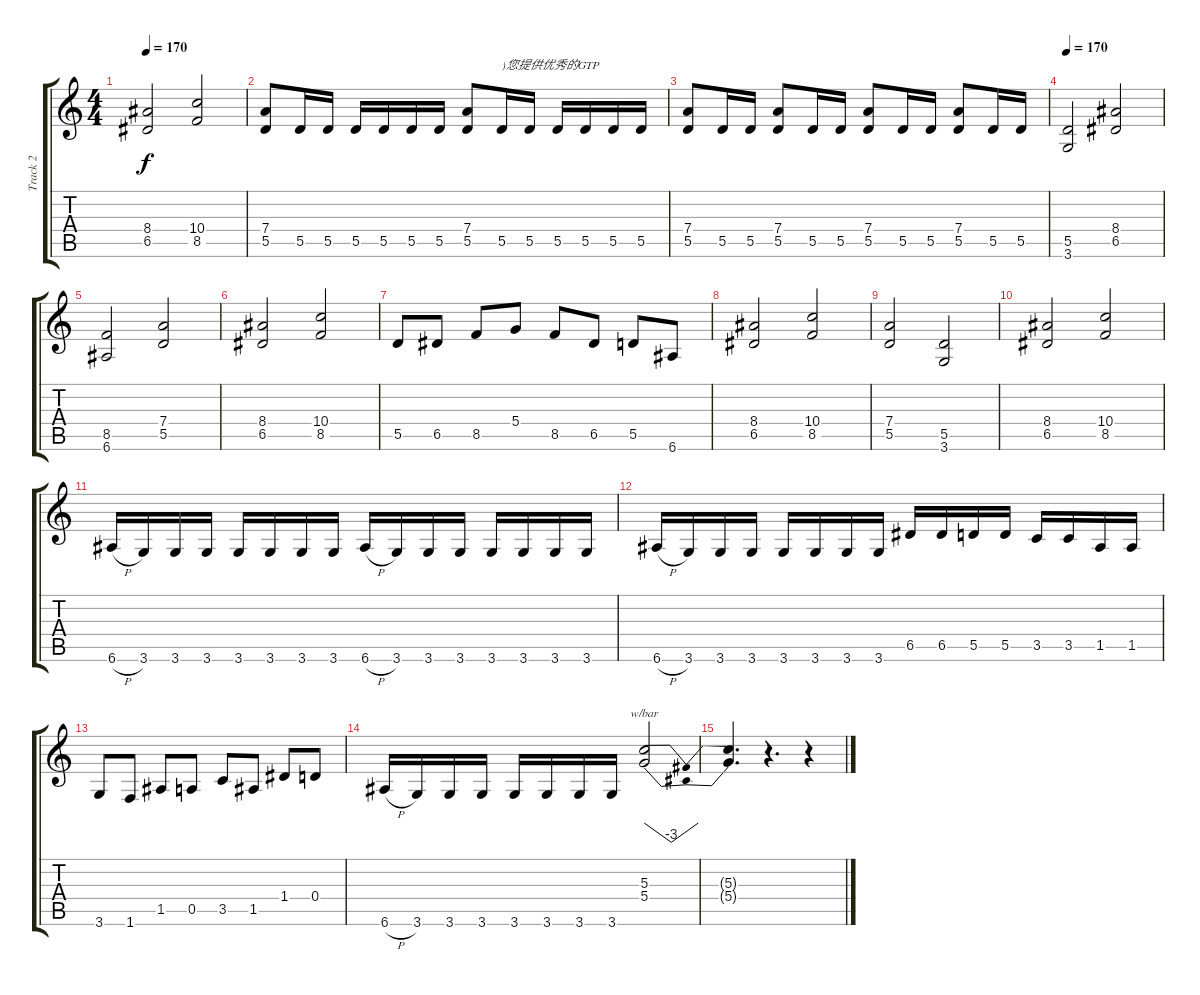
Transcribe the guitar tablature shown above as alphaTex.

\track ("Track 2" "Track 2") {instrument overdrivenguitar}
\staff {score tabs}
\tuning (E4 B3 G3 D3 A2 E2) {hide}
\ts (4 4)
\tempo 170
\clef g2
\ks c
(8.4 6.5).2{dy f} (10.4 8.5).2 |
(7.4 5.5).8 5.5.16 5.5.16 5.5.16 5.5.16 5.5.16 5.5.16 (7.4 5.5).8 5.5.16{txt ")您提供优秀的GTP"} 5.5.16 5.5.16 5.5.16 5.5.16 5.5.16 |
(7.4 5.5).8 5.5.16 5.5.16 (7.4 5.5).8 5.5.16 5.5.16 (7.4 5.5).8 5.5.16 5.5.16 (7.4 5.5).8 5.5.16 5.5.16 |
\tempo 170
(5.5 3.6).2 (8.4 6.5).2 |
(8.5 6.6).2 (7.4 5.5).2 |
(8.4 6.5).2 (10.4 8.5).2 |
5.5.8 6.5.8 8.5.8 5.4.8 8.5.8 6.5.8 5.5.8 6.6.8 |
(8.4 6.5).2 (10.4 8.5).2 |
(7.4 5.5).2 (5.5 3.6).2 |
(8.4 6.5).2 (10.4 8.5).2 |
6.6{h}.16 3.6.16 3.6.16 3.6.16 3.6.16 3.6.16 3.6.16 3.6.16 6.6{h}.16 3.6.16 3.6.16 3.6.16 3.6.16 3.6.16 3.6.16 3.6.16 |
6.6{h}.16 3.6.16 3.6.16 3.6.16 3.6.16 3.6.16 3.6.16 3.6.16 6.5.16 6.5.16 5.5.16 5.5.16 3.5.16 3.5.16 1.5.16 1.5.16 |
3.6.8 1.6.8 1.5.8 0.5.8 3.5.8 1.5.8 1.4.8 0.4.8 |
6.6{h}.16 3.6.16 3.6.16 3.6.16 3.6.16 3.6.16 3.6.16 3.6.16 (5.3 5.4).2{tbe (dip default 0 0 30 -12 60 0) instrument guitarharmonics} |
(5.3{t} 5.4{t}).4{d} r.4{d} r.4
